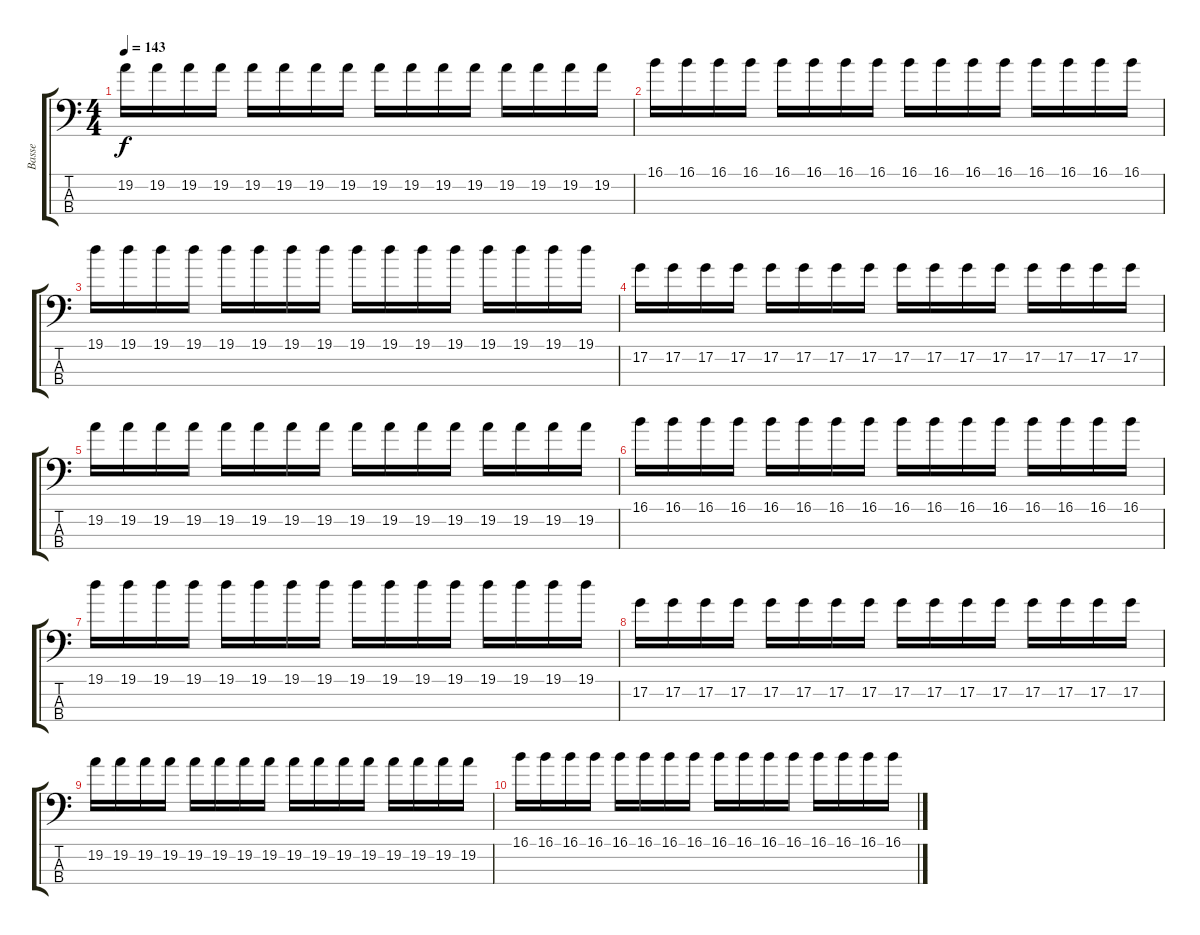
\track ("Basse" "Basse") {instrument electricbasspick}
\staff {score tabs}
\tuning (G2 D2 A1 E1) {hide}
\ts (4 4)
\tempo 143
\clef f4
\ks c
19.2.16{dy f} 19.2.16 19.2.16 19.2.16 19.2.16 19.2.16 19.2.16 19.2.16 19.2.16 19.2.16 19.2.16 19.2.16 19.2.16 19.2.16 19.2.16 19.2.16 |
16.1.16 16.1.16 16.1.16 16.1.16 16.1.16 16.1.16 16.1.16 16.1.16 16.1.16 16.1.16 16.1.16 16.1.16 16.1.16 16.1.16 16.1.16 16.1.16 |
19.1.16 19.1.16 19.1.16 19.1.16 19.1.16 19.1.16 19.1.16 19.1.16 19.1.16 19.1.16 19.1.16 19.1.16 19.1.16 19.1.16 19.1.16 19.1.16 |
17.2.16 17.2.16 17.2.16 17.2.16 17.2.16 17.2.16 17.2.16 17.2.16 17.2.16 17.2.16 17.2.16 17.2.16 17.2.16 17.2.16 17.2.16 17.2.16 |
19.2.16 19.2.16 19.2.16 19.2.16 19.2.16 19.2.16 19.2.16 19.2.16 19.2.16 19.2.16 19.2.16 19.2.16 19.2.16 19.2.16 19.2.16 19.2.16 |
16.1.16{volume 4} 16.1.16 16.1.16 16.1.16 16.1.16 16.1.16 16.1.16 16.1.16 16.1.16 16.1.16 16.1.16 16.1.16 16.1.16 16.1.16 16.1.16 16.1.16 |
19.1.16 19.1.16 19.1.16 19.1.16 19.1.16 19.1.16 19.1.16 19.1.16 19.1.16 19.1.16 19.1.16 19.1.16 19.1.16 19.1.16 19.1.16 19.1.16 |
17.2.16 17.2.16 17.2.16 17.2.16 17.2.16 17.2.16 17.2.16 17.2.16 17.2.16 17.2.16 17.2.16 17.2.16 17.2.16 17.2.16 17.2.16 17.2.16 |
19.2.16 19.2.16 19.2.16 19.2.16 19.2.16 19.2.16 19.2.16 19.2.16 19.2.16 19.2.16 19.2.16 19.2.16 19.2.16 19.2.16 19.2.16 19.2.16 |
16.1.16{volume 0} 16.1.16 16.1.16 16.1.16 16.1.16 16.1.16 16.1.16 16.1.16 16.1.16 16.1.16 16.1.16 16.1.16 16.1.16 16.1.16 16.1.16 16.1.16
